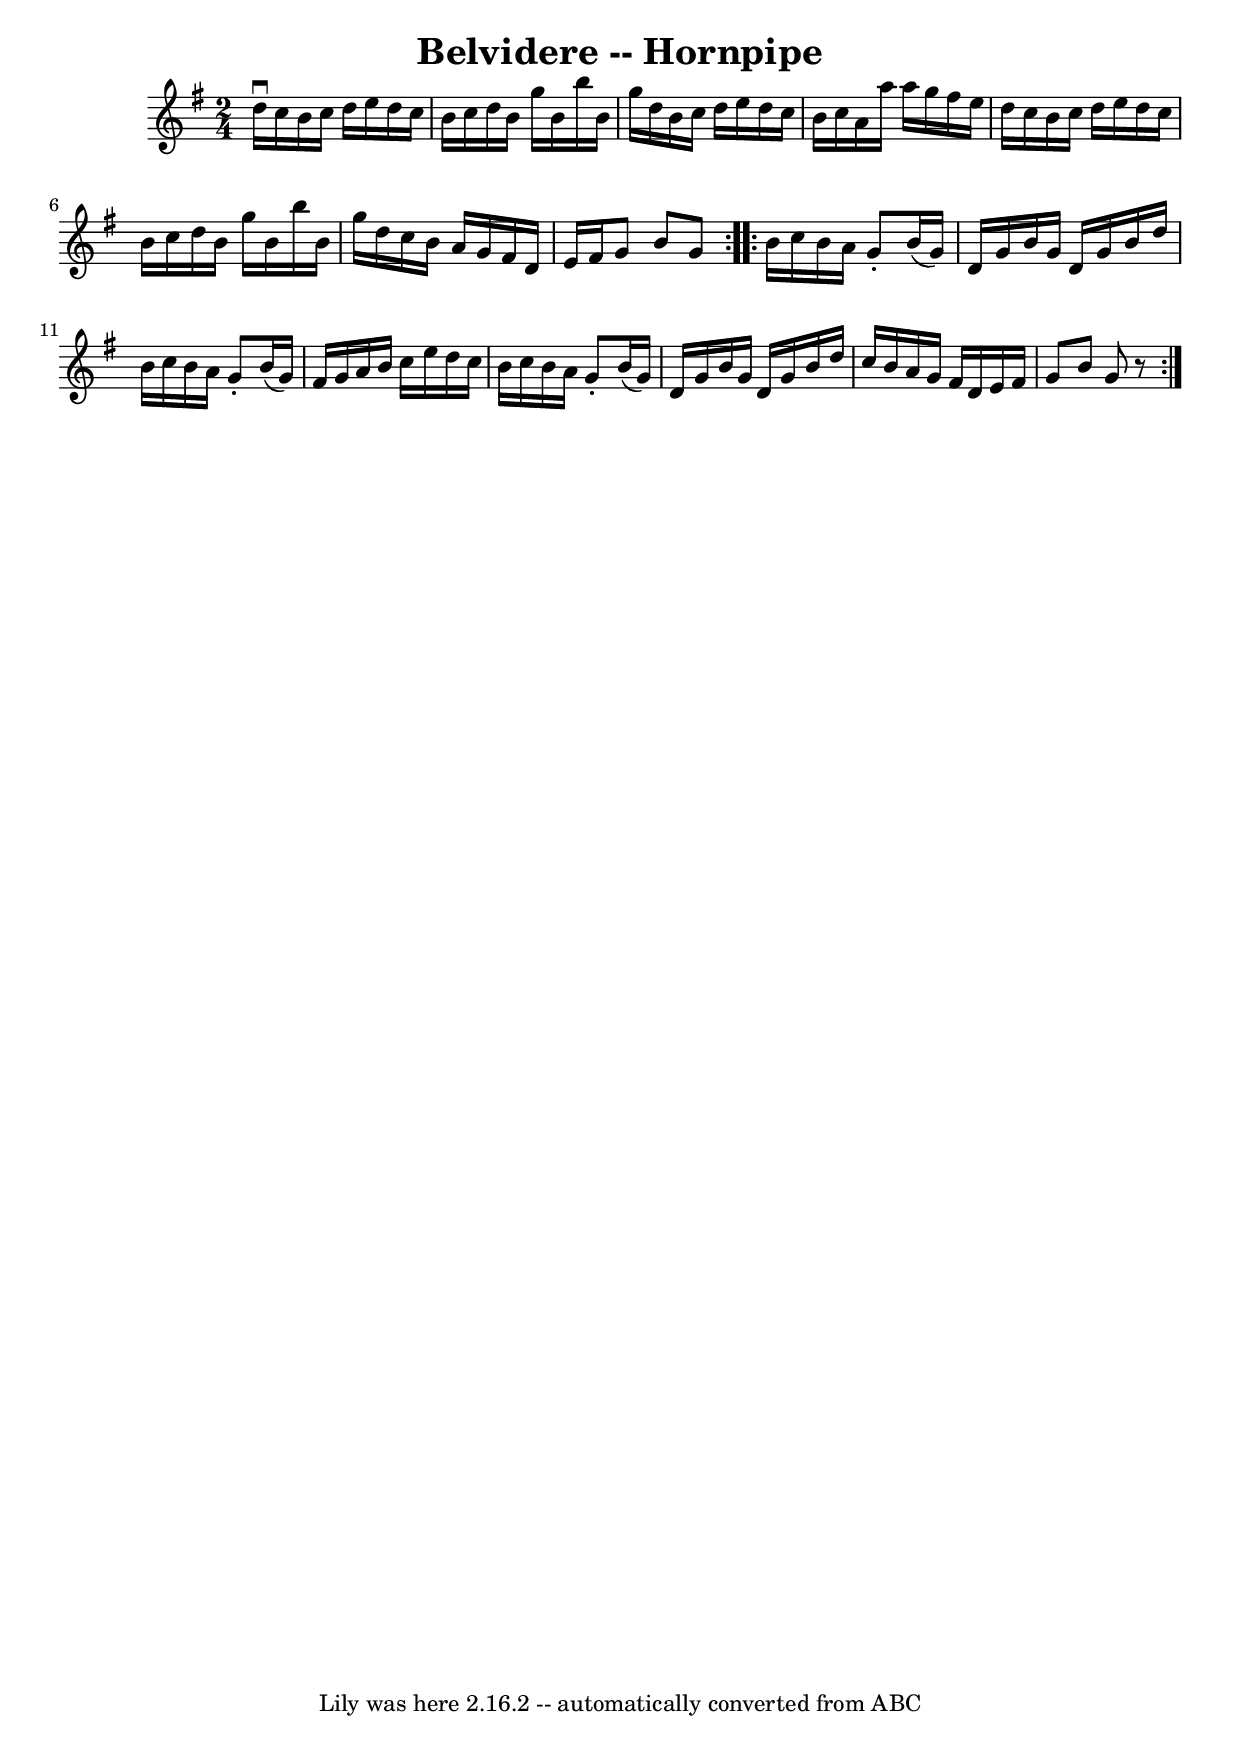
\version "2.16.2"
\include "Mammoth.ily"
\header {
  %% book = "Cole's 1000 Fiddle Tunes"
 crossRefNumber = "1"
 footnotes = ""
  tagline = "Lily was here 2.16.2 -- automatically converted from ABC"
  title = "Belvidere -- Hornpipe"

}
voicedefault =  {



  \repeat volta 2 {

    \time 2/4 
    \key g \major d''16^\downbow c''16   |
 b'16 c''16 d''16 e''16 d''16 c''16 b'16 c''16   |
 d''16 b'16 g''16 b'16 b''16 b'16 g''16 d''16   |
 b'16 c''16 d''16 e''16 d''16 c''16 b'16 c''16   |
 a'16 a''16 a''16 g''16 fs''16 e''16 d''16 c''16   |
 b'16 c''16 d''16 e''16 d''16 c''16 b'16 c''16   |
 d''16 b'16 g''16 b'16 b''16 b'16 g''16 d''16   |
 c''16 b'16 a'16 g'16 fs'16 d'16 e'16 fs'16   |
 g'8 b'8 
 g'8  
  }     
  \repeat volta 2 {
 b'16 c''16 b'16 a'16 g'8-. b'16 (g'16)  |
 d'16 g'16 b'16 g'16 d'16 g'16 b'16 d''16   |
 b'16 c''16 b'16 a'16 g'8-. b'16 ( g'16)  |
 fs'16 g'16 a'16 b'16 c''16 e''16 d''16 c''16   |
 b'16 c''16 b'16 a'16 g'8-. b'16 (g'16) |
 d'16 g'16 b'16 g'16 d'16 g'16 b'16 d''16   |
 c''16 b'16 a'16 g'16 fs'16 d'16 e'16 fs'16   |
 g'8 b'8 g'8    r8 
  }   

}

\score{
  <<

    \context Staff="default"
    {
      \voicedefault 
      
    }

  >>
  \layout {
    
  }
  \midi {
  }

}
